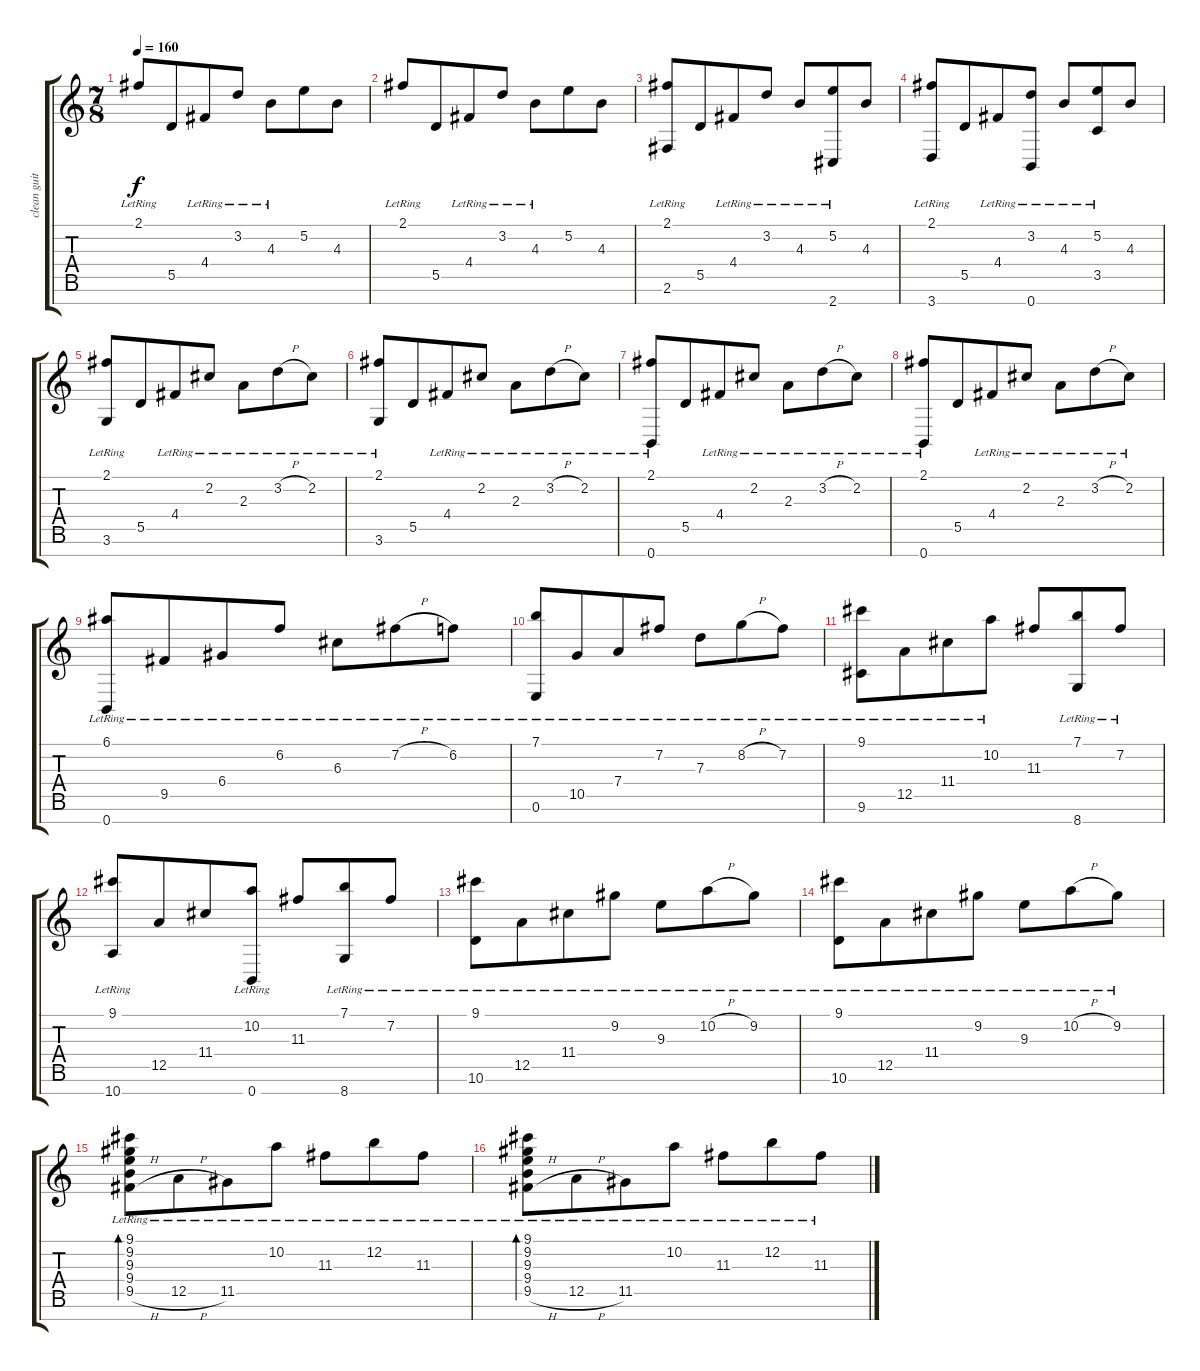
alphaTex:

\track ("clean guitar 1" "clean guit") {instrument acousticguitarsteel}
\staff {score tabs}
\tuning (E4 B3 G3 D3 A2 E2 B1) {hide}
\ts (7 8)
\tempo 160
\clef g2
\ks c
2.1{lr}.8{dy f} 5.5.8 4.4{lr}.8 3.2{lr}.8 4.3{lr}.8 5.2.8 4.3.8 |
2.1{lr}.8 5.5.8 4.4{lr}.8 3.2{lr}.8 4.3{lr}.8 5.2.8 4.3.8 |
(2.1{lr} 2.6{lr}).8 5.5.8 4.4{lr}.8 3.2{lr}.8 4.3{lr}.8 (5.2 2.7{lr}).8 4.3.8 |
(2.1{lr} 3.7{lr}).8 5.5.8 4.4{lr}.8 (3.2{lr} 0.7{lr}).8 4.3{lr}.8 (5.2 3.5{lr}).8 4.3.8 |
(2.1{lr} 3.6{lr}).8 5.5.8 4.4{lr}.8 2.2{lr}.8 2.3{lr}.8 3.2{h lr}.8 2.2{lr}.8 |
(2.1{lr} 3.6{lr}).8 5.5.8 4.4{lr}.8 2.2{lr}.8 2.3{lr}.8 3.2{h lr}.8 2.2{lr}.8 |
(2.1{lr} 0.7{lr}).8 5.5.8 4.4{lr}.8 2.2{lr}.8 2.3{lr}.8 3.2{h lr}.8 2.2{lr}.8 |
(2.1{lr} 0.7{lr}).8 5.5.8 4.4{lr}.8 2.2{lr}.8 2.3{lr}.8 3.2{h lr}.8 2.2{lr}.8 |
(6.1{lr} 0.7{lr}).8 9.5{lr}.8 6.4{lr}.8 6.2{lr}.8 6.3{lr}.8 7.2{h lr}.8 6.2{lr}.8 |
(7.1{lr} 0.6{lr}).8 10.5{lr}.8 7.4{lr}.8 7.2{lr}.8 7.3{lr}.8 8.2{h lr}.8 7.2{lr}.8 |
(9.1{lr} 9.6{lr}).8 12.5{lr}.8 11.4{lr}.8 10.2{lr}.8 11.3.8 (7.1{lr} 8.7{lr}).8 7.2{lr}.8 |
(9.1{lr} 10.7).8 12.5.8 11.4.8 (10.2{lr} 0.7{lr}).8 11.3.8 (7.1{lr} 8.7{lr}).8 7.2{lr}.8 |
(9.1{lr} 10.6{lr}).8 12.5{lr}.8 11.4{lr}.8 9.2{lr}.8 9.3{lr}.8 10.2{h lr}.8 9.2{lr}.8 |
(9.1{lr} 10.6{lr}).8 12.5{lr}.8 11.4{lr}.8 9.2{lr}.8 9.3{lr}.8 10.2{h lr}.8 9.2{lr}.8 |
(9.1{lr} 9.2{lr} 9.3{lr} 9.4{lr} 9.5{h}).8{bd 240} 12.5{h lr}.8 11.5{lr}.8 10.2{lr}.8 11.3{lr}.8 12.2{lr}.8 11.3{lr}.8 |
(9.1{lr} 9.2{lr} 9.3{lr} 9.4{lr} 9.5{h}).8{bd 240} 12.5{h lr}.8 11.5{lr}.8 10.2{lr}.8 11.3{lr}.8 12.2{lr}.8 11.3{lr}.8
